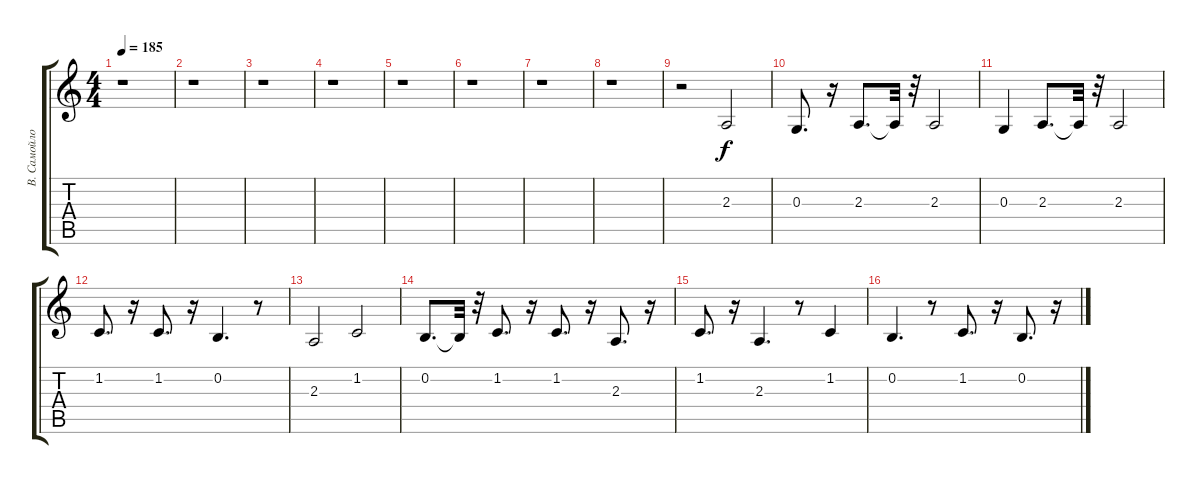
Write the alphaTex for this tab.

\track ("В. Самойлов (вокал)" "В. Самойло") {instrument lead6voice}
\staff {score tabs}
\tuning (E4 B3 G3 D3 A2 E2) {hide}
\ts (4 4)
\tempo 185
\clef g2
\ks c
r.1{dy f} |
r.1 |
r.1 |
r.1 |
r.1 |
r.1 |
r.1 |
r.1 |
r.2 2.3.2 |
0.3.8{d} r.16 2.3.8{d} 2.3{t}.32 r.32 2.3.2 |
0.3.4 2.3.8{d} 2.3{t}.32 r.32 2.3.2 |
1.2.8{d} r.16 1.2.8{d} r.16 0.2.4{d} r.8 |
2.3.2 1.2.2 |
0.2.8{d} 0.2{t}.32 r.32 1.2.8{d} r.16 1.2.8{d} r.16 2.3.8{d} r.16 |
1.2.8{d} r.16 2.3.4{d} r.8 1.2.4 |
0.2.4{d} r.8 1.2.8{d} r.16 0.2.8{d} r.16
